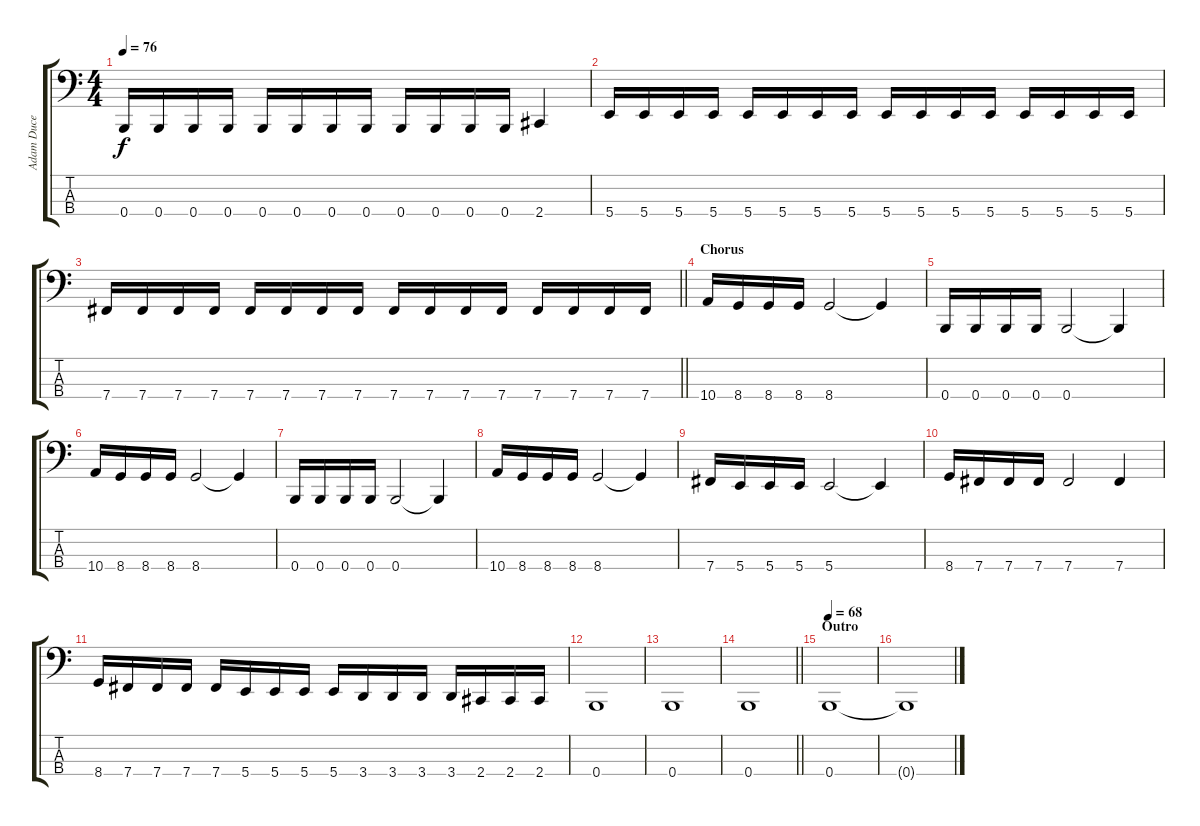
\track ("Adam Duce  - Bass guitar" "Adam Duce ") {instrument electricbasspick}
\staff {score tabs}
\tuning (E2 B1 Gb1 B0) {hide}
\ts (4 4)
\tempo 76
\clef f4
\ks c
0.4.16{dy f} 0.4.16 0.4.16 0.4.16 0.4.16 0.4.16 0.4.16 0.4.16 0.4.16 0.4.16 0.4.16 0.4.16 2.4.4 |
5.4.16 5.4.16 5.4.16 5.4.16 5.4.16 5.4.16 5.4.16 5.4.16 5.4.16 5.4.16 5.4.16 5.4.16 5.4.16 5.4.16 5.4.16 5.4.16 |
\barLineRight lightlight
7.4.16 7.4.16 7.4.16 7.4.16 7.4.16 7.4.16 7.4.16 7.4.16 7.4.16 7.4.16 7.4.16 7.4.16 7.4.16 7.4.16 7.4.16 7.4.16 |
\section ("" "Chorus")
10.4.16 8.4.16 8.4.16 8.4.16 8.4.2 8.4{t}.4 |
0.4.16 0.4.16 0.4.16 0.4.16 0.4.2 0.4{t}.4 |
10.4.16 8.4.16 8.4.16 8.4.16 8.4.2 8.4{t}.4 |
0.4.16 0.4.16 0.4.16 0.4.16 0.4.2 0.4{t}.4 |
10.4.16 8.4.16 8.4.16 8.4.16 8.4.2 8.4{t}.4 |
7.4.16 5.4.16 5.4.16 5.4.16 5.4.2 5.4{t}.4 |
8.4.16 7.4.16 7.4.16 7.4.16 7.4.2 7.4.4 |
8.4.16 7.4.16 7.4.16 7.4.16 7.4.16 5.4.16 5.4.16 5.4.16 5.4.16 3.4.16 3.4.16 3.4.16 3.4.16 2.4.16 2.4.16 2.4.16 |
0.4.1 |
0.4.1 |
\barLineRight lightlight
0.4.1 |
\section ("" "Outro")
\tempo 68
0.4.1 |
0.4{t}.1
